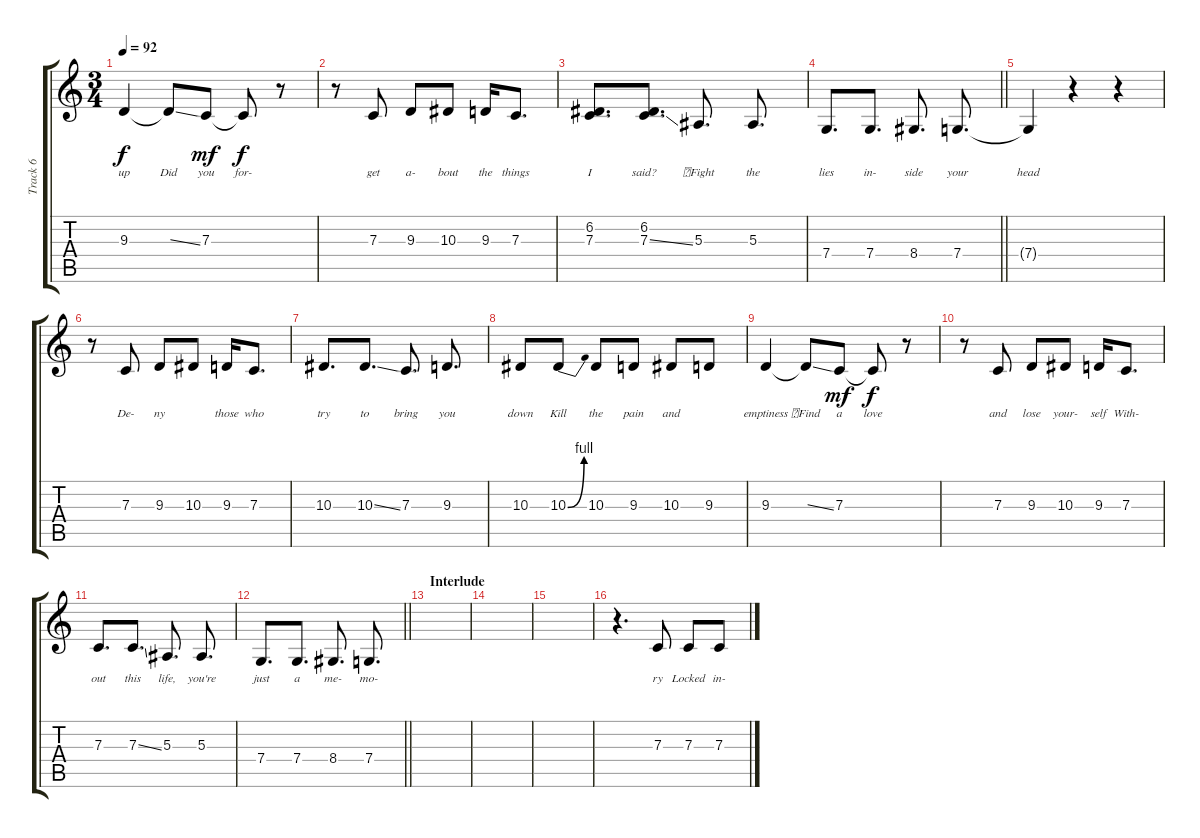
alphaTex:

\track ("Track 6" "Track 6") {instrument clarinet}
\staff {score tabs}
\tuning (D4 A3 F3 C3 G2 C2) {hide}
\ts (3 4)
\tempo 92
\clef g2
\ks c
9.3.4{lyrics (0 "up") lyrics (1 "") lyrics (2 "") lyrics (3 "") lyrics (4 "") dy f} 9.3{ss t}.8{lyrics (0 "Did") lyrics (1 "") lyrics (2 "") lyrics (3 "") lyrics (4 "")} 7.3.8{lyrics (0 "you") lyrics (1 "") lyrics (2 "") lyrics (3 "") lyrics (4 "") dy mf} 7.3{t}.8{lyrics (0 "for-") lyrics (1 "") lyrics (2 "") lyrics (3 "") lyrics (4 "") dy f} r.8 |
r.8 7.3.8{lyrics (0 "get") lyrics (1 "") lyrics (2 "") lyrics (3 "") lyrics (4 "")} 9.3.8{lyrics (0 "a-") lyrics (1 "") lyrics (2 "") lyrics (3 "") lyrics (4 "")} 10.3.8{lyrics (0 "bout") lyrics (1 "") lyrics (2 "") lyrics (3 "") lyrics (4 "")} 9.3.16{lyrics (0 "the") lyrics (1 "") lyrics (2 "") lyrics (3 "") lyrics (4 "")} 7.3.8{d lyrics (0 "things") lyrics (1 "") lyrics (2 "") lyrics (3 "") lyrics (4 "")} |
(6.2 7.3).8{d lyrics (0 "I") lyrics (1 "") lyrics (2 "") lyrics (3 "") lyrics (4 "")} (6.2 7.3{ss}).8{d lyrics (0 "said?") lyrics (1 "") lyrics (2 "") lyrics (3 "") lyrics (4 "")} 5.3.8{d lyrics (0 "\u001fFight") lyrics (1 "") lyrics (2 "") lyrics (3 "") lyrics (4 "")} 5.3.8{d lyrics (0 "the") lyrics (1 "") lyrics (2 "") lyrics (3 "") lyrics (4 "")} |
\barLineRight lightlight
7.4.8{d lyrics (0 "lies") lyrics (1 "") lyrics (2 "") lyrics (3 "") lyrics (4 "")} 7.4.8{d lyrics (0 "in-") lyrics (1 "") lyrics (2 "") lyrics (3 "") lyrics (4 "")} 8.4.8{d lyrics (0 "side") lyrics (1 "") lyrics (2 "") lyrics (3 "") lyrics (4 "")} 7.4.8{d lyrics (0 "your") lyrics (1 "") lyrics (2 "") lyrics (3 "") lyrics (4 "")} |
7.4{t}.4{lyrics (0 "head") lyrics (1 "") lyrics (2 "") lyrics (3 "") lyrics (4 "")} r.4 r.4 |
r.8 7.3.8{lyrics (0 "De-") lyrics (1 "") lyrics (2 "") lyrics (3 "") lyrics (4 "")} 9.3.8{lyrics (0 "ny") lyrics (1 "") lyrics (2 "") lyrics (3 "") lyrics (4 "")} 10.3.8{lyrics (0 "") lyrics (1 "") lyrics (2 "") lyrics (3 "") lyrics (4 "")} 9.3.16{lyrics (0 "those") lyrics (1 "") lyrics (2 "") lyrics (3 "") lyrics (4 "")} 7.3.8{d lyrics (0 "who") lyrics (1 "") lyrics (2 "") lyrics (3 "") lyrics (4 "")} |
10.3.8{d lyrics (0 "try") lyrics (1 "") lyrics (2 "") lyrics (3 "") lyrics (4 "")} 10.3{ss}.8{d lyrics (0 "to") lyrics (1 "") lyrics (2 "") lyrics (3 "") lyrics (4 "")} 7.3.8{d lyrics (0 "bring") lyrics (1 "") lyrics (2 "") lyrics (3 "") lyrics (4 "")} 9.3.8{d lyrics (0 "you") lyrics (1 "") lyrics (2 "") lyrics (3 "") lyrics (4 "")} |
10.3.8{lyrics (0 "down") lyrics (1 "") lyrics (2 "") lyrics (3 "") lyrics (4 "")} 10.3{be (bend 0 0 60 4)}.8{lyrics (0 "Kill") lyrics (1 "") lyrics (2 "") lyrics (3 "") lyrics (4 "")} 10.3.8{lyrics (0 "the") lyrics (1 "") lyrics (2 "") lyrics (3 "") lyrics (4 "")} 9.3.8{lyrics (0 "pain") lyrics (1 "") lyrics (2 "") lyrics (3 "") lyrics (4 "")} 10.3.8{lyrics (0 "and") lyrics (1 "") lyrics (2 "") lyrics (3 "") lyrics (4 "")} 9.3.8{lyrics (0 "") lyrics (1 "") lyrics (2 "") lyrics (3 "") lyrics (4 "")} |
9.3.4{lyrics (0 "emptiness") lyrics (1 "") lyrics (2 "") lyrics (3 "") lyrics (4 "")} 9.3{ss t}.8{lyrics (0 "\u001dFind") lyrics (1 "") lyrics (2 "") lyrics (3 "") lyrics (4 "")} 7.3.8{lyrics (0 "a") lyrics (1 "") lyrics (2 "") lyrics (3 "") lyrics (4 "") dy mf} 7.3{t}.8{lyrics (0 "love") lyrics (1 "") lyrics (2 "") lyrics (3 "") lyrics (4 "") dy f} r.8 |
r.8 7.3.8{lyrics (0 "and") lyrics (1 "") lyrics (2 "") lyrics (3 "") lyrics (4 "")} 9.3.8{lyrics (0 "lose") lyrics (1 "") lyrics (2 "") lyrics (3 "") lyrics (4 "")} 10.3.8{lyrics (0 "your-") lyrics (1 "") lyrics (2 "") lyrics (3 "") lyrics (4 "")} 9.3.16{lyrics (0 "self") lyrics (1 "") lyrics (2 "") lyrics (3 "") lyrics (4 "")} 7.3.8{d lyrics (0 "With-") lyrics (1 "") lyrics (2 "") lyrics (3 "") lyrics (4 "")} |
7.3.8{d lyrics (0 "out") lyrics (1 "") lyrics (2 "") lyrics (3 "") lyrics (4 "")} 7.3{ss}.8{d lyrics (0 "this") lyrics (1 "") lyrics (2 "") lyrics (3 "") lyrics (4 "")} 5.3.8{d lyrics (0 "life,") lyrics (1 "") lyrics (2 "") lyrics (3 "") lyrics (4 "")} 5.3.8{d lyrics (0 "you're") lyrics (1 "") lyrics (2 "") lyrics (3 "") lyrics (4 "")} |
\barLineRight lightlight
7.4.8{d lyrics (0 "just") lyrics (1 "") lyrics (2 "") lyrics (3 "") lyrics (4 "")} 7.4.8{d lyrics (0 "a") lyrics (1 "") lyrics (2 "") lyrics (3 "") lyrics (4 "")} 8.4.8{d lyrics (0 "me-") lyrics (1 "") lyrics (2 "") lyrics (3 "") lyrics (4 "")} 7.4.8{d lyrics (0 "mo-") lyrics (1 "") lyrics (2 "") lyrics (3 "") lyrics (4 "")} |
\section ("" "Interlude")
|
|
|
r.4{d} 7.3.8{lyrics (0 "ry") lyrics (1 "") lyrics (2 "") lyrics (3 "") lyrics (4 "")} 7.3.8{lyrics (0 "Locked") lyrics (1 "") lyrics (2 "") lyrics (3 "") lyrics (4 "")} 7.3.8{lyrics (0 "in-") lyrics (1 "") lyrics (2 "") lyrics (3 "") lyrics (4 "")}
